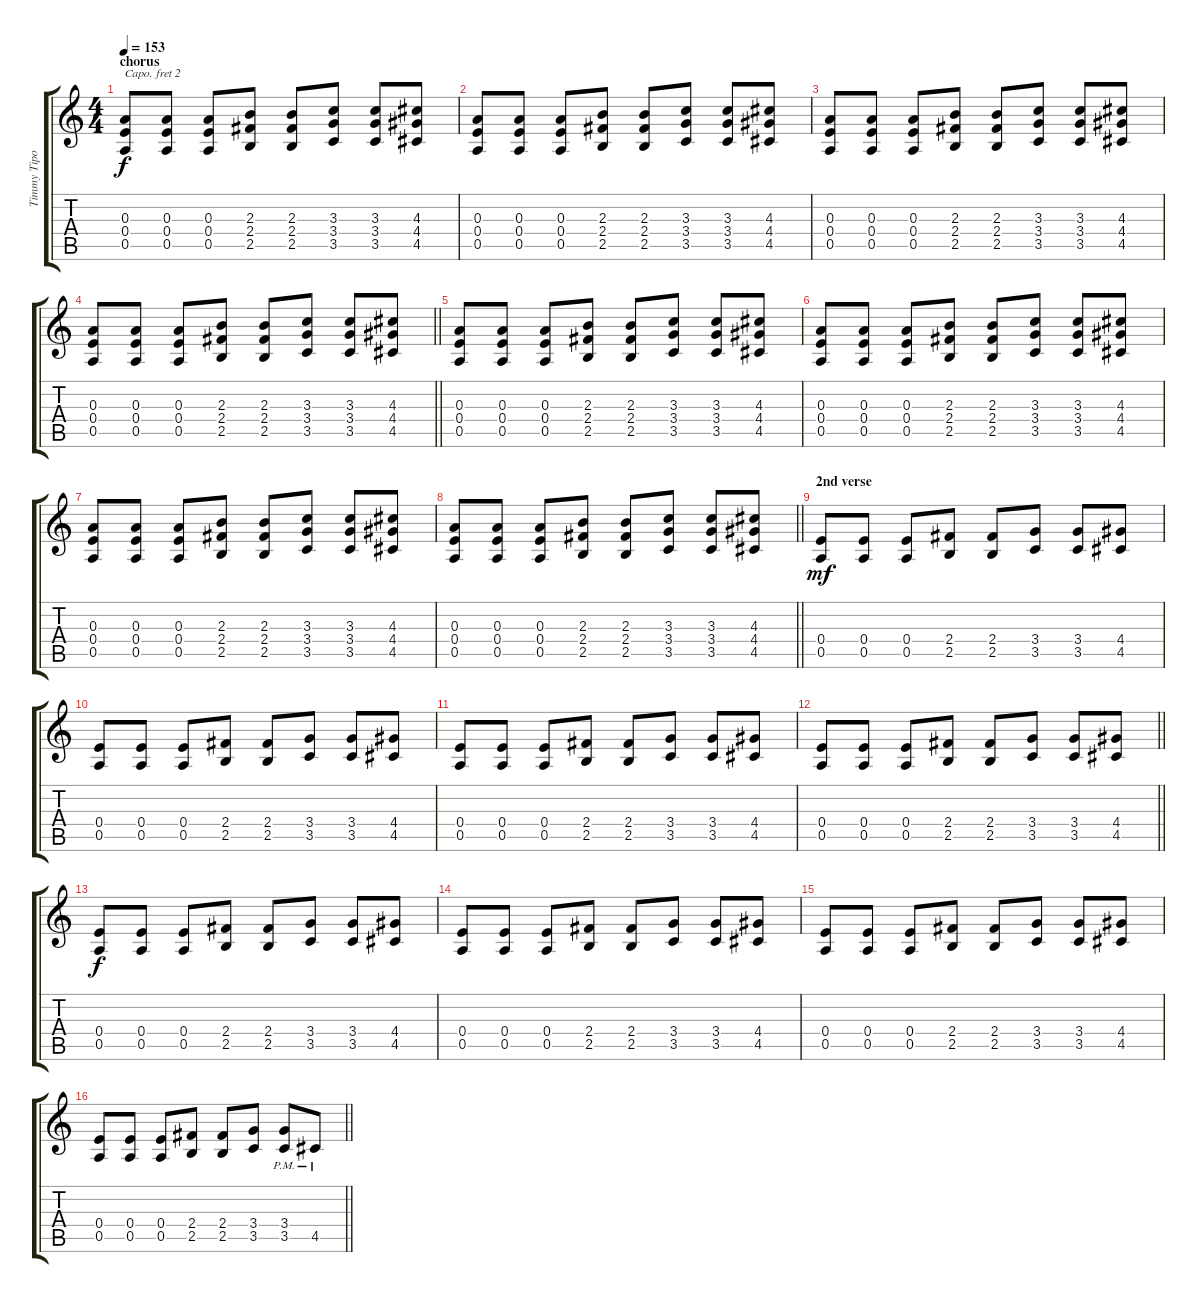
\track ("Timmy Tipover VanHamel" "Timmy Tipo") {instrument overdrivenguitar}
\staff {score tabs}
\capo 2
\tuning (D4 B3 G3 D3 G2 G2) {hide}
\ts (4 4)
\section ("" "chorus")
\tempo 153
\clef g2
\ks c
(0.3 0.4 0.5).8{dy f} (0.3 0.4 0.5).8 (0.3 0.4 0.5).8 (2.3 2.4 2.5).8 (2.3 2.4 2.5).8 (3.3 3.4 3.5).8 (3.3 3.4 3.5).8 (4.3 4.4 4.5).8 |
(0.3 0.4 0.5).8 (0.3 0.4 0.5).8 (0.3 0.4 0.5).8 (2.3 2.4 2.5).8 (2.3 2.4 2.5).8 (3.3 3.4 3.5).8 (3.3 3.4 3.5).8 (4.3 4.4 4.5).8 |
(0.3 0.4 0.5).8 (0.3 0.4 0.5).8 (0.3 0.4 0.5).8 (2.3 2.4 2.5).8 (2.3 2.4 2.5).8 (3.3 3.4 3.5).8 (3.3 3.4 3.5).8 (4.3 4.4 4.5).8 |
\barLineRight lightlight
(0.3 0.4 0.5).8 (0.3 0.4 0.5).8 (0.3 0.4 0.5).8 (2.3 2.4 2.5).8 (2.3 2.4 2.5).8 (3.3 3.4 3.5).8 (3.3 3.4 3.5).8 (4.3 4.4 4.5).8 |
\section ("" "")
(0.3 0.4 0.5).8 (0.3 0.4 0.5).8 (0.3 0.4 0.5).8 (2.3 2.4 2.5).8 (2.3 2.4 2.5).8 (3.3 3.4 3.5).8 (3.3 3.4 3.5).8 (4.3 4.4 4.5).8 |
(0.3 0.4 0.5).8 (0.3 0.4 0.5).8 (0.3 0.4 0.5).8 (2.3 2.4 2.5).8 (2.3 2.4 2.5).8 (3.3 3.4 3.5).8 (3.3 3.4 3.5).8 (4.3 4.4 4.5).8 |
(0.3 0.4 0.5).8 (0.3 0.4 0.5).8 (0.3 0.4 0.5).8 (2.3 2.4 2.5).8 (2.3 2.4 2.5).8 (3.3 3.4 3.5).8 (3.3 3.4 3.5).8 (4.3 4.4 4.5).8 |
\barLineRight lightlight
(0.3 0.4 0.5).8 (0.3 0.4 0.5).8 (0.3 0.4 0.5).8 (2.3 2.4 2.5).8 (2.3 2.4 2.5).8 (3.3 3.4 3.5).8 (3.3 3.4 3.5).8 (4.3 4.4 4.5).8 |
\section ("" "2nd verse")
(0.4 0.5).8{dy mf} (0.4 0.5).8 (0.4 0.5).8 (2.4 2.5).8 (2.4 2.5).8 (3.4 3.5).8 (3.4 3.5).8 (4.4 4.5).8 |
(0.4 0.5).8 (0.4 0.5).8 (0.4 0.5).8 (2.4 2.5).8 (2.4 2.5).8 (3.4 3.5).8 (3.4 3.5).8 (4.4 4.5).8 |
(0.4 0.5).8 (0.4 0.5).8 (0.4 0.5).8 (2.4 2.5).8 (2.4 2.5).8 (3.4 3.5).8 (3.4 3.5).8 (4.4 4.5).8 |
\barLineRight lightlight
(0.4 0.5).8 (0.4 0.5).8 (0.4 0.5).8 (2.4 2.5).8 (2.4 2.5).8 (3.4 3.5).8 (3.4 3.5).8 (4.4 4.5).8 |
\section ("" "")
(0.4 0.5).8{dy f} (0.4 0.5).8 (0.4 0.5).8 (2.4 2.5).8 (2.4 2.5).8 (3.4 3.5).8 (3.4 3.5).8 (4.4 4.5).8 |
(0.4 0.5).8 (0.4 0.5).8 (0.4 0.5).8 (2.4 2.5).8 (2.4 2.5).8 (3.4 3.5).8 (3.4 3.5).8 (4.4 4.5).8 |
(0.4 0.5).8 (0.4 0.5).8 (0.4 0.5).8 (2.4 2.5).8 (2.4 2.5).8 (3.4 3.5).8 (3.4 3.5).8 (4.4 4.5).8 |
\barLineRight lightlight
(0.4 0.5).8 (0.4 0.5).8 (0.4 0.5).8 (2.4 2.5).8 (2.4 2.5).8 (3.4 3.5).8 (3.4{pm} 3.5{pm}).8 4.5{pm}.8
